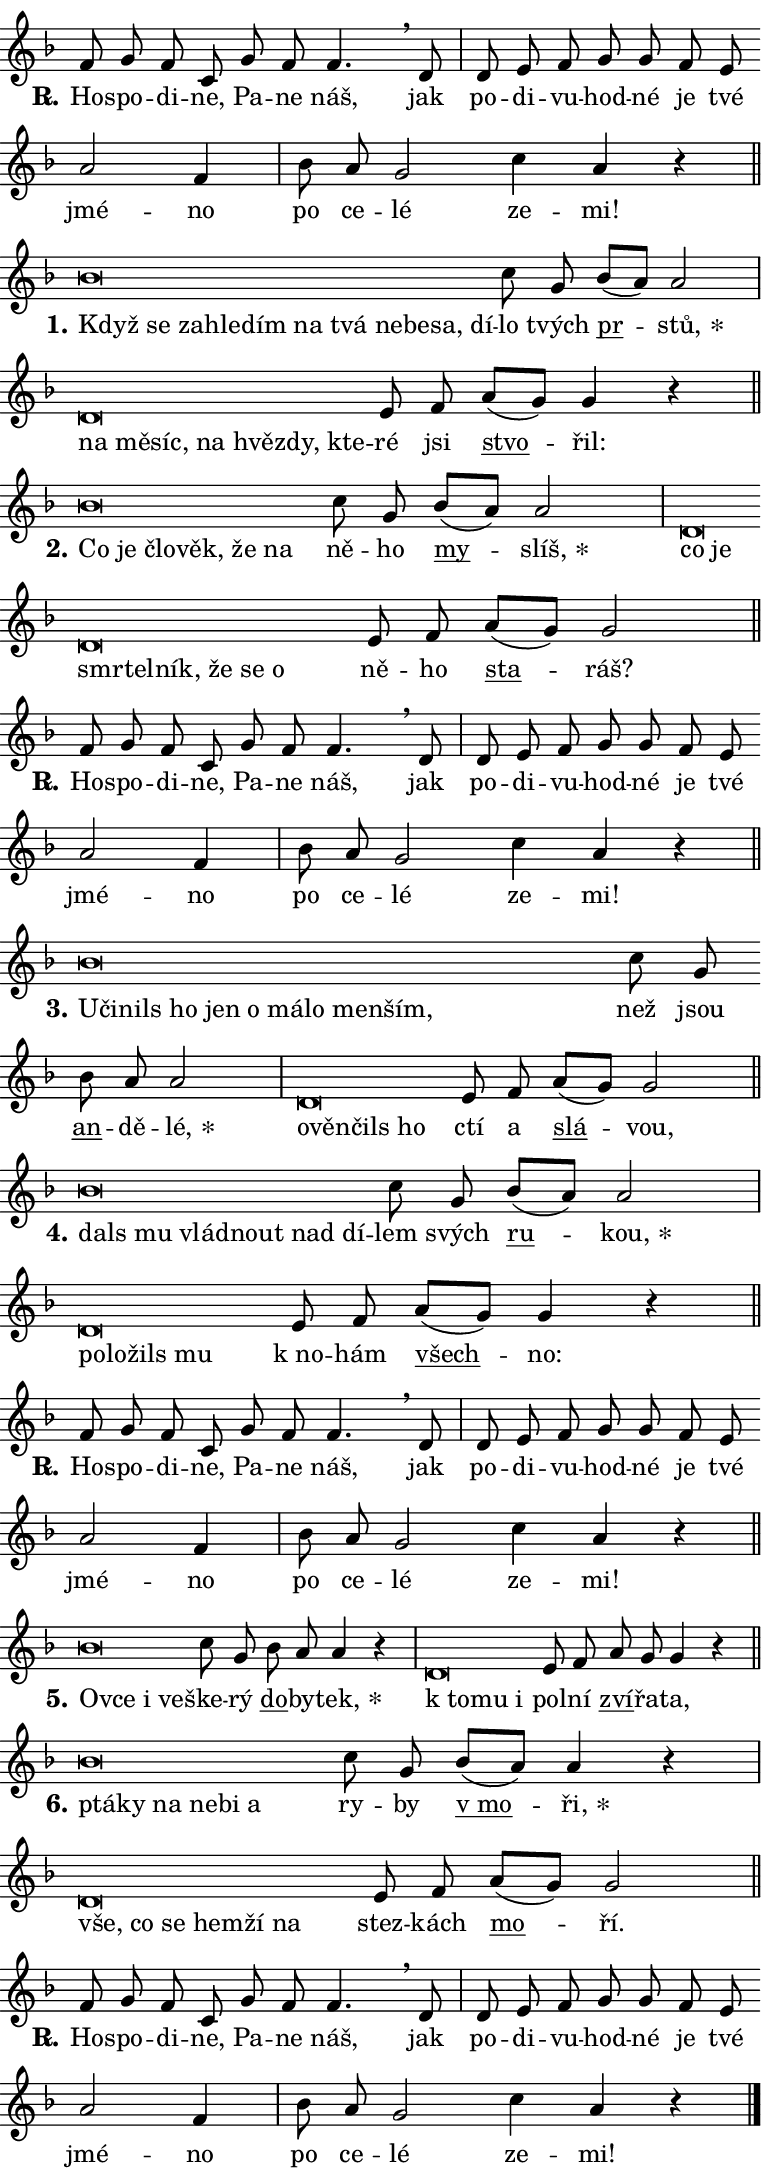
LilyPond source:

\version "2.24.0"
\header { tagline = "" }
\paper {
  indent = 0\cm
  top-margin = 0\cm
  right-margin = 0.13\cm % to fit lyric hyphens
  bottom-margin = 0\cm
  left-margin = 0\cm
  paper-width = 13\cm
  page-breaking = #ly:one-page-breaking
  system-system-spacing.basic-distance = #11
  score-system-spacing.basic-distance = #11
  ragged-last = ##f
}


%% Author: Thomas Morley
%% https://lists.gnu.org/archive/html/lilypond-user/2020-05/msg00002.html
#(define (line-position grob)
"Returns position of @var[grob} in current system:
   @code{'start}, if at first time-step
   @code{'end}, if at last time-step
   @code{'middle} otherwise
"
  (let* ((col (ly:item-get-column grob))
         (ln (ly:grob-object col 'left-neighbor))
         (rn (ly:grob-object col 'right-neighbor))
         (col-to-check-left (if (ly:grob? ln) ln col))
         (col-to-check-right (if (ly:grob? rn) rn col))
         (break-dir-left
           (and
             (ly:grob-property col-to-check-left 'non-musical #f)
             (ly:item-break-dir col-to-check-left)))
         (break-dir-right
           (and
             (ly:grob-property col-to-check-right 'non-musical #f)
             (ly:item-break-dir col-to-check-right))))
        (cond ((eqv? 1 break-dir-left) 'start)
              ((eqv? -1 break-dir-right) 'end)
              (else 'middle))))

#(define (tranparent-at-line-position vctor)
  (lambda (grob)
  "Relying on @code{line-position} select the relevant enry from @var{vctor}.
Used to determine transparency,"
    (case (line-position grob)
      ((end) (not (vector-ref vctor 0)))
      ((middle) (not (vector-ref vctor 1)))
      ((start) (not (vector-ref vctor 2))))))

noteHeadBreakVisibility =
#(define-music-function (break-visibility)(vector?)
"Makes @code{NoteHead}s transparent relying on @var{break-visibility}"
#{
  \override NoteHead.transparent =
    #(tranparent-at-line-position break-visibility)
#})

#(define delete-ledgers-for-transparent-note-heads
  (lambda (grob)
    "Reads whether a @code{NoteHead} is transparent.
If so this @code{NoteHead} is removed from @code{'note-heads} from
@var{grob}, which is supposed to be @code{LedgerLineSpanner}.
As a result ledgers are not printed for this @code{NoteHead}"
    (let* ((nhds-array (ly:grob-object grob 'note-heads))
           (nhds-list
             (if (ly:grob-array? nhds-array)
                 (ly:grob-array->list nhds-array)
                 '()))
           ;; Relies on the transparent-property being done before
           ;; Staff.LedgerLineSpanner.after-line-breaking is executed.
           ;; This is fragile ...
           (to-keep
             (remove
               (lambda (nhd)
                 (ly:grob-property nhd 'transparent #f))
               nhds-list)))
      ;; TODO find a better method to iterate over grob-arrays, similiar
      ;; to filter/remove etc for lists
      ;; For now rebuilt from scratch
      (set! (ly:grob-object grob 'note-heads)  '())
      (for-each
        (lambda (nhd)
          (ly:pointer-group-interface::add-grob grob 'note-heads nhd))
        to-keep))))

squashNotes = {
  \override NoteHead.X-extent = #'(-0.2 . 0.2)
  \override NoteHead.Y-extent = #'(-0.75 . 0)
  \override NoteHead.stencil =
    #(lambda (grob)
       (let ((pos (ly:grob-property grob 'staff-position)))
         (begin
           (if (< pos -7) (display "ERROR: Lower brevis then expected\n") (display ""))
           (if (<= pos -6) ly:text-interface::print ly:note-head::print))))
}
unSquashNotes = {
  \revert NoteHead.X-extent
  \revert NoteHead.Y-extent
  \revert NoteHead.stencil
}

hideNotes = \noteHeadBreakVisibility #begin-of-line-visible
unHideNotes = \noteHeadBreakVisibility #all-visible

% work-around for resetting accidentals
% https://lilypond.org/doc/v2.23/Documentation/notation/displaying-rhythms#unmetered-music
cadenzaMeasure = {
  \cadenzaOff
  \partial 1024 s1024
  \cadenzaOn
}

#(define-markup-command (accent layout props text) (markup?)
  "Underline accented syllable"
  (interpret-markup layout props
    #{\markup \override #'(offset . 4.3) \underline { #text }#}))

responsum = \markup \concat {
  "R" \hspace #-1.05 \path #0.1 #'((moveto 0 0.07) (lineto 0.9 0.8)) \hspace #0.05 "."
}

spaceSize = #0.6828661417322834 % exact space size for TeX Gyre Schola

\layout {
  \context {
    \Staff
    \remove "Time_signature_engraver"
    \override LedgerLineSpanner.after-line-breaking = #delete-ledgers-for-transparent-note-heads
  }
  \context {
    \Lyrics {
      \override LyricSpace.minimum-distance = \spaceSize
      \override LyricText.font-name = #"TeX Gyre Schola"
      \override LyricText.font-size = 1
      \override StanzaNumber.font-name = #"TeX Gyre Schola Bold"
      \override StanzaNumber.font-size = 1
    }
  }
  \context {
    \Score 
    \override NoteHead.text =
      #(lambda (grob) 
        (let ((pos (ly:grob-property grob 'staff-position)))
          #{\markup {
            \combine
              \halign #-0.55 \raise #(if (= pos -6) 0 0.5) \override #'(thickness . 2) \draw-line #'(3.2 . 0)
              \musicglyph "noteheads.sM1"
          }#}))
  }
}

% magnetic-lyrics.ily
%
%   written by
%     Jean Abou Samra <jean@abou-samra.fr>
%     Werner Lemberg <wl@gnu.org>
%
%   adapted by
%     Jiri Hon <jiri.hon@gmail.com>
%
% Version 2022-Apr-15

% https://www.mail-archive.com/lilypond-user@gnu.org/msg149350.html

#(define (Left_hyphen_pointer_engraver context)
   "Collect syllable-hyphen-syllable occurrences in lyrics and store
them in properties.  This engraver only looks to the left.  For
example, if the lyrics input is @code{foo -- bar}, it does the
following.

@itemize @bullet
@item
Set the @code{text} property of the @code{LyricHyphen} grob between
@q{foo} and @q{bar} to @code{foo}.

@item
Set the @code{left-hyphen} property of the @code{LyricText} grob with
text @q{foo} to the @code{LyricHyphen} grob between @q{foo} and
@q{bar}.
@end itemize

Use this auxiliary engraver in combination with the
@code{lyric-@/text::@/apply-@/magnetic-@/offset!} hook."
   (let ((hyphen #f)
         (text #f))
     (make-engraver
      (acknowledgers
       ((lyric-syllable-interface engraver grob source-engraver)
        (set! text grob)))
      (end-acknowledgers
       ((lyric-hyphen-interface engraver grob source-engraver)
        ;(when (not (grob::has-interface grob 'lyric-space-interface))
          (set! hyphen grob)));)
      ((stop-translation-timestep engraver)
       (when (and text hyphen)
         (ly:grob-set-object! text 'left-hyphen hyphen))
       (set! text #f)
       (set! hyphen #f)))))

#(define (lyric-text::apply-magnetic-offset! grob)
   "If the space between two syllables is less than the value in
property @code{LyricText@/.details@/.squash-threshold}, move the right
syllable to the left so that it gets concatenated with the left
syllable.

Use this function as a hook for
@code{LyricText@/.after-@/line-@/breaking} if the
@code{Left_@/hyphen_@/pointer_@/engraver} is active."
   (let ((hyphen (ly:grob-object grob 'left-hyphen #f)))
     (when hyphen
       (let ((left-text (ly:spanner-bound hyphen LEFT)))
         (when (grob::has-interface left-text 'lyric-syllable-interface)
           (let* ((common (ly:grob-common-refpoint grob left-text X))
                  (this-x-ext (ly:grob-extent grob common X))
                  (left-x-ext
                   (begin
                     ;; Trigger magnetism for left-text.
                     (ly:grob-property left-text 'after-line-breaking)
                     (ly:grob-extent left-text common X)))
                  ;; `delta` is the gap width between two syllables.
                  (delta (- (interval-start this-x-ext)
                            (interval-end left-x-ext)))
                  (details (ly:grob-property grob 'details))
                  (threshold (assoc-get 'squash-threshold details 0.2)))
             (when (< delta threshold)
               (let* (;; We have to manipulate the input text so that
                      ;; ligatures crossing syllable boundaries are not
                      ;; disabled.  For languages based on the Latin
                      ;; script this is essentially a beautification.
                      ;; However, for non-Western scripts it can be a
                      ;; necessity.
                      (lt (ly:grob-property left-text 'text))
                      (rt (ly:grob-property grob 'text))
                      (is-space (grob::has-interface hyphen 'lyric-space-interface))
                      (space (if is-space " " ""))
                      (extra-delta (if is-space spaceSize 0))
                      ;; Append new syllable.
                      (ltrt-space (if (and (string? lt) (string? rt))
                                (string-append lt space rt)
                                (make-concat-markup (list lt space rt))))
                      ;; Right-align `ltrt` to the right side.
                      (ltrt-space-markup (grob-interpret-markup
                               grob
                               (make-translate-markup
                                (cons (interval-length this-x-ext) 0)
                                (make-right-align-markup ltrt-space)))))
                 (begin
                   ;; Don't print `left-text`.
                   (ly:grob-set-property! left-text 'stencil #f)
                   ;; Set text and stencil (which holds all collected
                   ;; syllables so far) and shift it to the left.
                   (ly:grob-set-property! grob 'text ltrt-space)
                   (ly:grob-set-property! grob 'stencil ltrt-space-markup)
                   (ly:grob-translate-axis! grob (- (- delta extra-delta)) X))))))))))


#(define (lyric-hyphen::displace-bounds-first grob)
   ;; Make very sure this callback isn't triggered too early.
   (let ((left (ly:spanner-bound grob LEFT))
         (right (ly:spanner-bound grob RIGHT)))
     (ly:grob-property left 'after-line-breaking)
     (ly:grob-property right 'after-line-breaking)
     (ly:lyric-hyphen::print grob)))

squashThreshold = #0.4

\layout {
  \context {
    \Lyrics
    \consists #Left_hyphen_pointer_engraver
    \override LyricText.after-line-breaking =
      #lyric-text::apply-magnetic-offset!
    \override LyricHyphen.stencil = #lyric-hyphen::displace-bounds-first
    \override LyricText.details.squash-threshold = \squashThreshold
    \override LyricHyphen.minimum-distance = 0
    \override LyricHyphen.minimum-length = \squashThreshold
  }
}

squashText = \override LyricText.details.squash-threshold = 9999
unSquashText = \override LyricText.details.squash-threshold = \squashThreshold

leftText = \override LyricText.self-alignment-X = #LEFT
unLeftText = \revert LyricText.self-alignment-X

starOffset = #(lambda (grob) 
                (let ((x_offset (ly:self-alignment-interface::aligned-on-x-parent grob)))
                  (if (= x_offset 0) 0 (+ x_offset 1.2))))

star = #(define-music-function (syllable)(string?)
"Append star separator at the end of a syllable"
#{
  \once \override LyricText.X-offset = #starOffset
  \lyricmode { \markup {
    #syllable
    \override #'((font-name . "TeX Gyre Schola Bold")) \hspace #0.2 \lower #0.65 \larger "*"
  } }
#})

starAccent = #(define-music-function (syllable)(string?)
"Append star separator at the end of a syllable and make accent"
#{
  \once \override LyricText.X-offset = #starOffset
  \lyricmode { \markup {
    \accent #syllable
    \override #'((font-name . "TeX Gyre Schola Bold")) \hspace #0.2 \lower #0.65 \larger "*"
  } }
#})

breath = #(define-music-function (syllable)(string?)
"Append breathing indicator at the end of a syllable"
#{
  \lyricmode { \markup { #syllable "+" } }
#})

optionalBreath = #(define-music-function (syllable)(string?)
"Append optional breathing indicator at the end of a syllable"
#{
  \lyricmode { \markup { #syllable "(+)" } }
#})


\score {
    <<
        \new Voice = "melody" { \cadenzaOn \key f \major \relative { f'8 g f c g' f f4. \breathe d8 \cadenzaMeasure \bar "|" d e f g g \bar "" f e \bar "" a2 f4 \cadenzaMeasure \bar "|" bes8 a g2 \bar "" c4 a r \cadenzaMeasure \bar "||" \break } }
        \new Lyrics \lyricsto "melody" { \lyricmode { \set stanza = \responsum
Ho -- spo -- di -- ne, Pa -- ne náš, jak po -- di -- vu -- hod -- né je tvé jmé -- no po ce -- lé ze -- mi! } }
    >>
    \layout {}
}

\score {
    <<
        \new Voice = "melody" { \cadenzaOn \key f \major \relative { \squashNotes bes'\breve*1/16 \hideNotes \breve*1/16 \bar "" \breve*1/16 \bar "" \breve*1/16 \bar "" \breve*1/16 \bar "" \breve*1/16 \bar "" \breve*1/16 \bar "" \breve*1/16 \bar "" \breve*1/16 \bar "" \breve*1/16 \breve*1/16 \bar "" \unHideNotes \unSquashNotes c8 g \bar "" bes[( a)] a2 \cadenzaMeasure \bar "|" \squashNotes d,\breve*1/16 \hideNotes \breve*1/16 \bar "" \breve*1/16 \bar "" \breve*1/16 \bar "" \breve*1/16 \bar "" \breve*1/16 \breve*1/16 \bar "" \unHideNotes \unSquashNotes e8 f \bar "" a[( g)] g4 r \cadenzaMeasure \bar "||" \break } }
        \new Lyrics \lyricsto "melody" { \lyricmode { \set stanza = "1."
\leftText Když \squashText se za -- hle -- dím na tvá ne -- be -- sa, dí -- \unLeftText \unSquashText lo tvých \markup \accent pr -- \star stů, \leftText na \squashText mě -- síc, na hvěz -- dy, kte -- \unLeftText \unSquashText ré jsi \markup \accent stvo -- řil: } }
    >>
    \layout {}
}

\score {
    <<
        \new Voice = "melody" { \cadenzaOn \key f \major \relative { \squashNotes bes'\breve*1/16 \hideNotes \breve*1/16 \bar "" \breve*1/16 \bar "" \breve*1/16 \bar "" \breve*1/16 \breve*1/16 \bar "" \unHideNotes \unSquashNotes c8 g \bar "" bes[( a)] a2 \cadenzaMeasure \bar "|" \squashNotes d,\breve*1/16 \hideNotes \breve*1/16 \bar "" \breve*1/16 \bar "" \breve*1/16 \bar "" \breve*1/16 \bar "" \breve*1/16 \bar "" \breve*1/16 \breve*1/16 \bar "" \unHideNotes \unSquashNotes e8 f \bar "" a[( g)] g2 \cadenzaMeasure \bar "||" \break } }
        \new Lyrics \lyricsto "melody" { \lyricmode { \set stanza = "2."
\leftText Co \squashText je člo -- věk, že na \unLeftText \unSquashText ně -- ho \markup \accent my -- \star slíš, \leftText co \squashText je smr -- tel -- ník, že se o \unLeftText \unSquashText ně -- ho \markup \accent sta -- ráš? } }
    >>
    \layout {}
}

\score {
    <<
        \new Voice = "melody" { \cadenzaOn \key f \major \relative { f'8 g f c g' f f4. \breathe d8 \cadenzaMeasure \bar "|" d e f g g \bar "" f e \bar "" a2 f4 \cadenzaMeasure \bar "|" bes8 a g2 \bar "" c4 a r \cadenzaMeasure \bar "||" \break } }
        \new Lyrics \lyricsto "melody" { \lyricmode { \set stanza = \responsum
Ho -- spo -- di -- ne, Pa -- ne náš, jak po -- di -- vu -- hod -- né je tvé jmé -- no po ce -- lé ze -- mi! } }
    >>
    \layout {}
}

\score {
    <<
        \new Voice = "melody" { \cadenzaOn \key f \major \relative { \squashNotes bes'\breve*1/16 \hideNotes \breve*1/16 \bar "" \breve*1/16 \bar "" \breve*1/16 \bar "" \breve*1/16 \bar "" \breve*1/16 \bar "" \breve*1/16 \bar "" \breve*1/16 \bar "" \breve*1/16 \breve*1/16 \bar "" \unHideNotes \unSquashNotes c8 g \bar "" bes a a2 \cadenzaMeasure \bar "|" \squashNotes d,\breve*1/16 \hideNotes \breve*1/16 \bar "" \breve*1/16 \breve*1/16 \bar "" \unHideNotes \unSquashNotes e8 f \bar "" a[( g)] g2 \cadenzaMeasure \bar "||" \break } }
        \new Lyrics \lyricsto "melody" { \lyricmode { \set stanza = "3."
\leftText U -- \squashText či -- nils ho jen o má -- lo men -- ším, \unLeftText \unSquashText než jsou \markup \accent an -- dě -- \star lé, \leftText o -- \squashText věn -- čils ho \unLeftText \unSquashText ctí a \markup \accent slá -- vou, } }
    >>
    \layout {}
}

\score {
    <<
        \new Voice = "melody" { \cadenzaOn \key f \major \relative { \squashNotes bes'\breve*1/16 \hideNotes \breve*1/16 \bar "" \breve*1/16 \bar "" \breve*1/16 \bar "" \breve*1/16 \breve*1/16 \bar "" \unHideNotes \unSquashNotes c8 g \bar "" bes[( a)] a2 \cadenzaMeasure \bar "|" \squashNotes d,\breve*1/16 \hideNotes \breve*1/16 \bar "" \breve*1/16 \breve*1/16 \bar "" \unHideNotes \unSquashNotes e8 f \bar "" a[( g)] g4 r \cadenzaMeasure \bar "||" \break } }
        \new Lyrics \lyricsto "melody" { \lyricmode { \set stanza = "4."
\leftText dals \squashText mu vlád -- nout nad dí -- \unLeftText \unSquashText lem svých \markup \accent ru -- \star kou, \leftText po -- \squashText lo -- žils mu \unLeftText \unSquashText "k no" -- hám \markup \accent všech -- no: } }
    >>
    \layout {}
}

\score {
    <<
        \new Voice = "melody" { \cadenzaOn \key f \major \relative { f'8 g f c g' f f4. \breathe d8 \cadenzaMeasure \bar "|" d e f g g \bar "" f e \bar "" a2 f4 \cadenzaMeasure \bar "|" bes8 a g2 \bar "" c4 a r \cadenzaMeasure \bar "||" \break } }
        \new Lyrics \lyricsto "melody" { \lyricmode { \set stanza = \responsum
Ho -- spo -- di -- ne, Pa -- ne náš, jak po -- di -- vu -- hod -- né je tvé jmé -- no po ce -- lé ze -- mi! } }
    >>
    \layout {}
}

\score {
    <<
        \new Voice = "melody" { \cadenzaOn \key f \major \relative { \squashNotes bes'\breve*1/16 \hideNotes \breve*1/16 \bar "" \breve*1/16 \breve*1/16 \bar "" \unHideNotes \unSquashNotes c8 g \bar "" bes a a4 r \cadenzaMeasure \bar "|" \squashNotes d,\breve*1/16 \hideNotes \breve*1/16 \breve*1/16 \bar "" \unHideNotes \unSquashNotes e8 f \bar "" a g g4 r \cadenzaMeasure \bar "||" \break } }
        \new Lyrics \lyricsto "melody" { \lyricmode { \set stanza = "5."
\leftText Ov -- \squashText ce i ve -- \unLeftText \unSquashText ške -- rý \markup \accent do -- by -- \star tek, \leftText "k to" -- \squashText mu i \unLeftText \unSquashText pol -- ní \markup \accent zví -- řa -- ta, } }
    >>
    \layout {}
}

\score {
    <<
        \new Voice = "melody" { \cadenzaOn \key f \major \relative { \squashNotes bes'\breve*1/16 \hideNotes \breve*1/16 \bar "" \breve*1/16 \bar "" \breve*1/16 \bar "" \breve*1/16 \breve*1/16 \bar "" \unHideNotes \unSquashNotes c8 g \bar "" bes[( a)] a4 r \cadenzaMeasure \bar "|" \squashNotes d,\breve*1/16 \hideNotes \breve*1/16 \bar "" \breve*1/16 \bar "" \breve*1/16 \bar "" \breve*1/16 \breve*1/16 \bar "" \unHideNotes \unSquashNotes e8 f \bar "" a[( g)] g2 \cadenzaMeasure \bar "||" \break } }
        \new Lyrics \lyricsto "melody" { \lyricmode { \set stanza = "6."
\leftText ptá -- \squashText ky na ne -- bi a \unLeftText \unSquashText ry -- by \markup \accent "v mo" -- \star ři, \leftText vše, \squashText co se hem -- ží na \unLeftText \unSquashText stez -- kách \markup \accent mo -- ří. } }
    >>
    \layout {}
}

\score {
    <<
        \new Voice = "melody" { \cadenzaOn \key f \major \relative { f'8 g f c g' f f4. \breathe d8 \cadenzaMeasure \bar "|" d e f g g \bar "" f e \bar "" a2 f4 \cadenzaMeasure \bar "|" bes8 a g2 \bar "" c4 a r \cadenzaMeasure \bar "||" \break } \bar "|." }
        \new Lyrics \lyricsto "melody" { \lyricmode { \set stanza = \responsum
Ho -- spo -- di -- ne, Pa -- ne náš, jak po -- di -- vu -- hod -- né je tvé jmé -- no po ce -- lé ze -- mi! } }
    >>
    \layout {}
}
